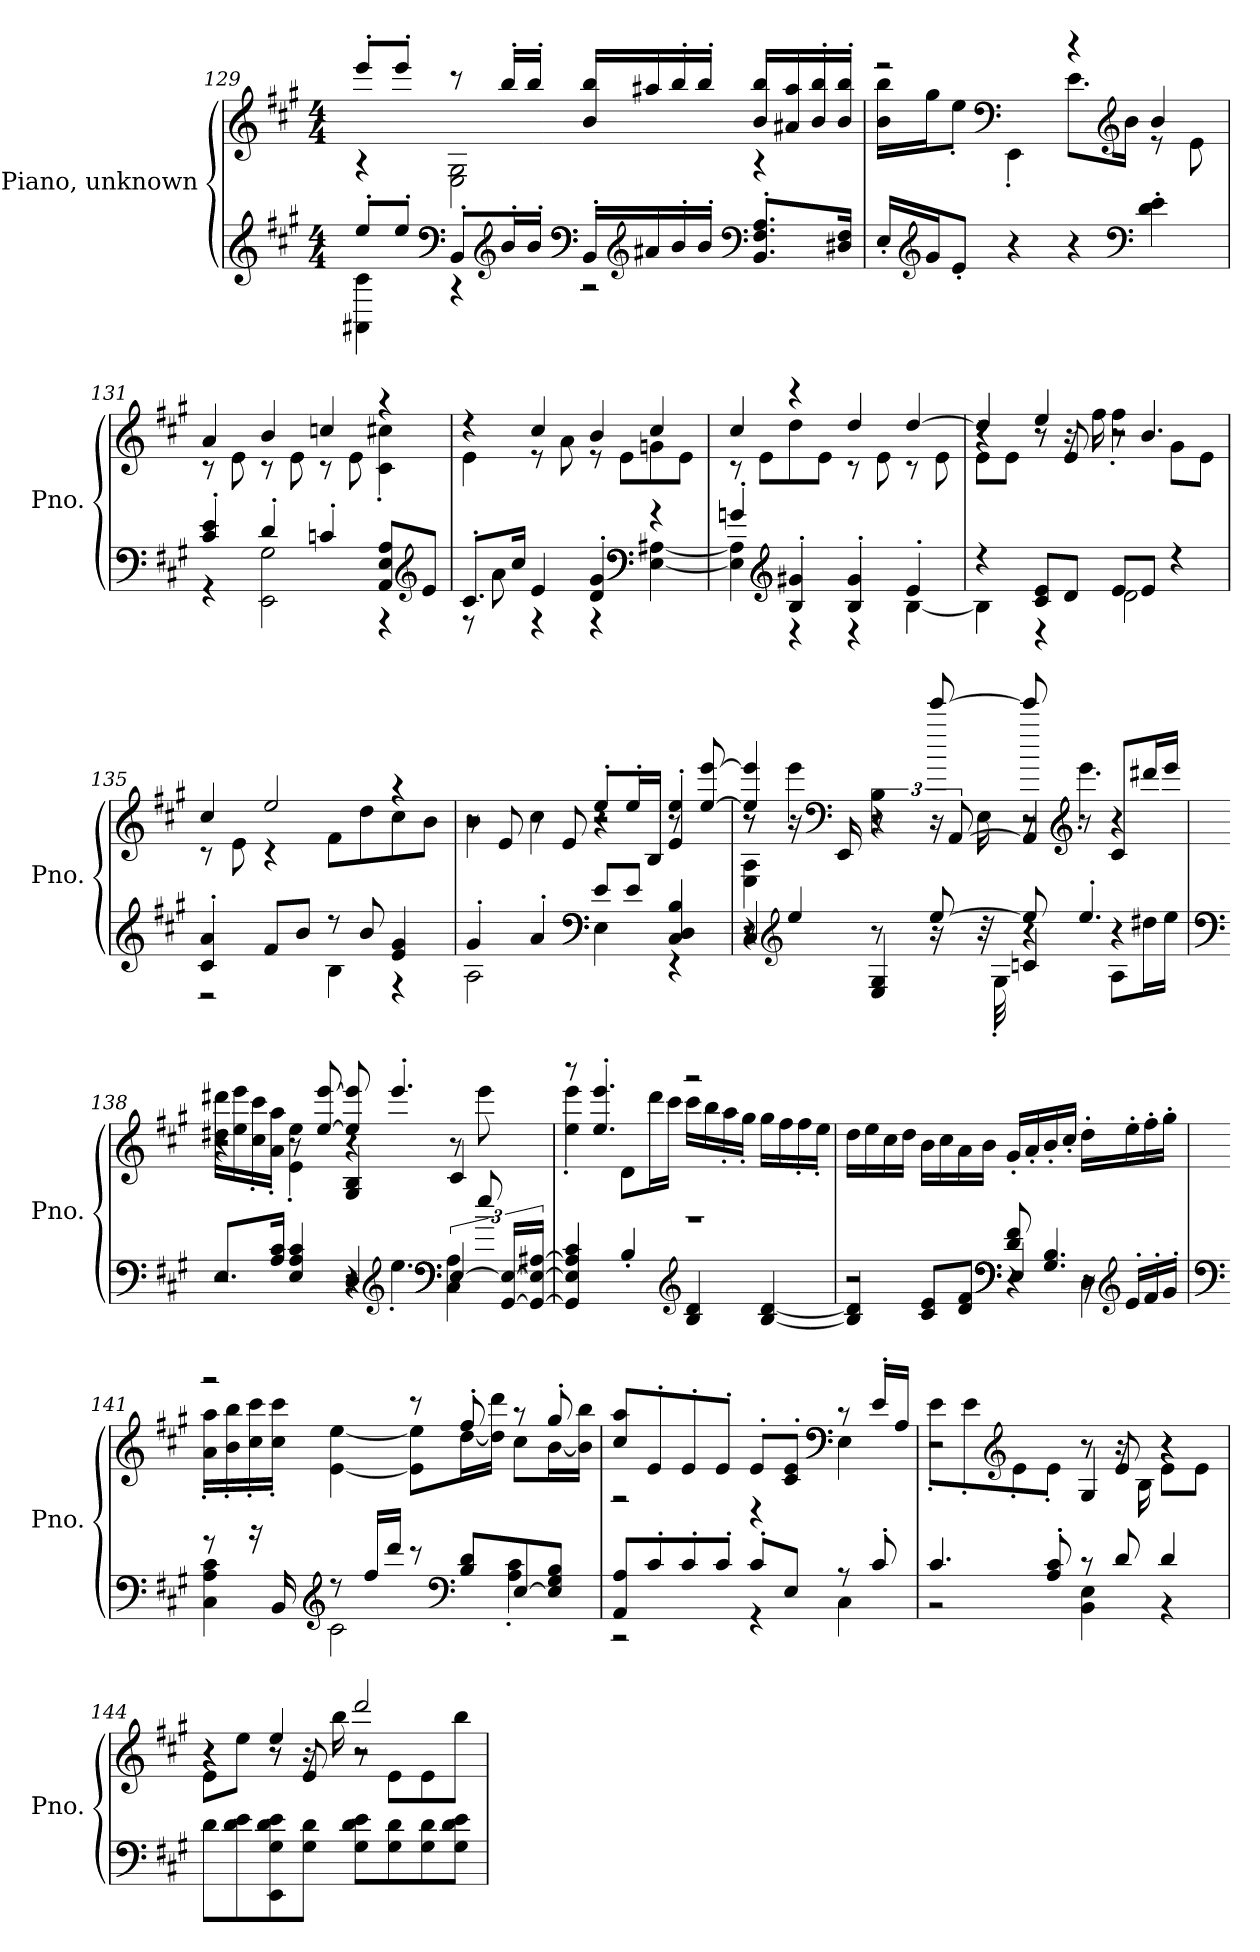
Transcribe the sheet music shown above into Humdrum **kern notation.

**kern	**kern
*part1	*part1
*staff2	*staff1
*I"Piano, unknown	*
*I'Pno.	*
*clefG2	*clefG2
*k[f#c#g#]	*k[f#c#g#]
*M4/4	*M4/4
=129	=129
*^	*^
8ee'/L	4AA#X\ 4c#\	8eee'/L	4r
8ee'/J	.	8eee'/J	.
*clefF4	*	*	*
8BB'/L	4r	8r	2E\ 2G#\
*clefG2	*	*	*
16b'/L	.	16bb'/LL	.
16b'/JJ	.	16bb'/JJ	.
*clefF4	*	*	*
16BB'/LL	2r	16b/ 16bb/LL	.
*clefG2	*	*	*
16a#X/	.	16aa#X/	.
16b'/	.	16bb'/	.
16b'/JJ	.	16bb'/JJ	.
*clefF4	*	*	*
8.BB/' 8.F#/' 8.A/'L	.	16b/ 16bb/LL	4r
.	.	16a#X/ 16aa#/	.
.	.	16b/' 16bb/'	.
16D#X/ 16F#/Jk	.	16b/' 16bb/'JJ	.
*v	*v	*	*
!!LO:LB:g=z	!!
=130	=130	=130
16E'/LL	2r	16b\ 16bb\LL
*clefG2	*	*
16g#/J	.	16gg#\J
8e'/J	.	8ee'\J
*	*clefF4	*
4r	.	4EE'\
4r	4r	8.e\L
*	*clefG2	*
.	.	16b\Jk
*clefF4	*	*
4d\' 4e\'	4b/	8r
.	.	8e\
=131	=131	=131
*^	*	*
4c#/' 4e/'	4r	4a/	8r
.	.	.	8e\
4d'/	2EE\ 2G#\	4b/	8r
.	.	.	8e\
4cn'/	.	4ccn/	8r
.	.	.	8e\
8AA/ 8E/ 8A/L	4r	4r	4c#\' 4cc#X\'
*clefG2	*	*	*
8e/J	.	.	.
=132	=132	=132	=132
8.c#'/L	8r	4r	4e\
.	8a\	.	.
16cc#/Jk	.	.	.
4e/	4r	4cc#/	8r
.	.	.	8a\
4d/' 4g#/'	4r	4b/	8r
.	.	.	8e\L
*clefF4	*	*	*
4r	[4E\ [4A#X\	4cc#/	8gn\
.	.	.	8e\J
!!LO:LB:g=z	!!
=133	=133	=133	=133
4gn'/	4E\] 4A#\]	4cc#/	8r
.	.	.	8e\L
*clefG2	*	*	*
4B/' 4g#X/'	4r	4r	8dd\
.	.	.	8e\J
4B/' 4g#/'	4r	4dd/	8r
.	.	.	8e\
4e'/	[4B\	[4dd/	8r
.	.	.	8e\
=134	=134	=134	=134
*	*	*	*^
4r	4B\]	4dd/]	8e\L	4r
.	.	.	8e\J	.
8c#/ 8e/L	4r	4ee/	8r	8r
8d/J	.	.	16r	8e/
.	.	.	16ff#\	.
8e/L	2d\	8r	4ff#'\	2r
8e/J	.	4.b/	.	.
4r	.	.	8g#\L	.
.	.	.	8e\J	.
*	*	*	*v	*v
=135	=135	=135	=135
4c#/' 4a/'	2r	4cc#/	8r
.	.	.	8e\
8f#/L	.	2ee/	4r
8b/J	.	.	.
8r	4B\	.	8f#\L
8b/	.	.	8dd\
4e/ 4g#/	4r	4r	8cc#\
.	.	.	8b\J
=136	=136	=136	=136
*	*	*	*^
4g#'/	2A\	2r	4b\	8r
.	.	.	.	8e/
4a'/	.	.	4cc#\	8r
.	.	.	.	8e/
*clefF4	*	*	*	*
8e/L	4E\	4r	2r	8ee'/L
8e/J	.	.	.	16ee'/L
.	.	.	.	16B/JJ
4C#/ 4D/ 4B/	4r	8r	.	4e/' 4ee/'
.	.	[8ee/ [8eee/	.	.
!!LO:LB:g=z
=137	=137	=137	=137	=137
*	*^	*	*	*^
8r	4r	4C#/	4ee/] 4eee/]	8r	8r	4E\ 4A\
*clefG2	*	*	*	*	*	*
4ee/	.	.	.	4eee\	16r	.
*	*	*	*clefF4	*	*	*
.	.	.	.	.	16EE/	.
.	8r	4E/ 4G#/	8r	.	6r	4B\
[8ee/	16r	.	[8eee/	16r	.	.
.	.	.	.	.	[12AA/	.
.	32r	.	.	16E\	.	.
.	32G#'\	.	.	.	.	.
8ee/]	4r	4cn/	8eee/]	8r	4AA/]	2r
*	*	*	*clefG2	*	*	*
4.ee'/	.	.	8r	4.eee'\	.	.
.	8A\L	4r	4r	.	8c#/L	.
.	16dd#X\L	.	.	.	16ddd#X/L	.
.	16ee\JJ	.	.	.	16eee/JJ	.
*v	*v	*v	*	*	*	*
*	*v	*v	*v	*v
!!LO:PB:g=z
=138	=138
*clefF4	*
*^	*^
*	*^	*	*^
*	*	*^	*	*	*
2r	2r	8.E/L	2r	4r	16dd#X\ 16ddd#X\LL	2r
.	.	.	.	.	16ee\ 16eee\	.
.	.	.	.	.	16cc#\' 16ccc#\'	.
.	.	16A/ 16c#/Jk	.	.	16a\' 16aa\'JJ	.
.	.	4E/ 4A/ 4c#/	.	8r	4e\' 4ee\'	.
.	.	.	.	[8ee/ [8eee/	.	.
4r	8r	4D/	4r	8ee/] 8eee/]	4r	4G#/ 4B/
*clefG2	*	*	*	*	*	*
.	4.ee'\	.	.	4.eee'/	.	.
*clefF4	*	*	*	*	*	*
8r	.	[6E/	4C#\ 4A\	.	8r	4c#/
8ee/	.	.	.	.	8eee\	.
.	.	[24GG#/ 24E/_LL	.	.	.	.
.	.	24GG#/_ 24E/_ [24A#X/JJ	.	.	.	.
*	*v	*v	*v	*	*	*
*	*	*	*v	*v
=139	=139	=139	=139
1r	4GG#/] 4E/] 4A#/] 4c#/	8r	4ee\' 4eee\'
.	.	4.ee/' 4.eee/'	.
.	4B'/	.	8d\L
.	.	.	16ddd\L
.	.	.	16ccc#\JJ
*clefG2	*	*	*
.	4B/ 4d/	2r	16ccc#\LL
.	.	.	16bb\
.	.	.	16aa'\
.	.	.	16gg#'\JJ
.	[4B/ [4d/	.	16gg#\LL
.	.	.	16ff#\
.	.	.	16ff#'\
.	.	.	16ee'\JJ
*	*	*v	*v
!!LO:LB:g=z
=140	=140	=140
*	*^	*
2r	2r	4B/] 4d/]	16dd\LL
.	.	.	16ee\
.	.	.	16cc#\
.	.	.	16dd\JJ
.	.	8c#/ 8e/L	16b\LL
.	.	.	16cc#\
.	.	8d/ 8f#/J	16a\
.	.	.	16b\JJ
*clefF4	*	*	*
8d/ 8f#/	4r	4E/	16g#'/LL
.	.	.	16a'/
4.G#/ 4.B/	.	.	16b'/
.	.	.	16cc#'/JJ
.	4D\	16r	16dd'\LL
*clefG2	*	*	*
.	.	16e'/LL	16ee'\
.	.	16f#'/	16ff#'\
.	.	16g#'/JJ	16gg#'\JJ
*v	*v	*v	*
=141	=141
*clefF4	*
*^	*^
8r	4C#\ 4A\ 4c#\	2r	16a\' 16aa\'LL
.	.	.	16b\' 16bb\'
16r	.	.	16cc#\' 16ccc#\'
16BB/	.	.	16cc#\' 16ccc#\'JJ
*clefG2	*	*	*
8r	2c#\	.	[4e\ [4ee\
16ff#/LL	.	.	.
16ddd/JJ	.	.	.
8r	.	8r	8e\] 8ee\]L
*clefF4	*	*	*
8B/ 8d/L	.	8ff#'/	[16dd\L
.	.	.	16dd\] 16ddd\JJ
[8E/	4A\' 4c#\'	8r	8cc#\L
8E/] 8G#/ 8B/J	.	8gg#'/	[16b\L
.	.	.	16b\] 16bb\JJ
!!LO:LB:g=z	!!
=142	=142	=142	=142
8AA/ 8A/L	2r	8cc#/ 8aa/L	2r
8c#'/	.	8e'/	.
8c#'/	.	8e'/	.
8c#'/J	.	8e'/J	.
8c#'/L	4r	8e'/L	4r
8E/J	.	8c#/' 8e/'J	.
*	*	*clefF4	*
8r	4C#\	8r	4E\
8c#'/	.	16e'/LL	.
.	.	16A/JJ	.
=143	=143	=143	=143
*	*	*	*^
4.c#/	2r	2r	8e'\L	2r
.	.	.	8e'\	.
*	*	*clefG2	*	*
.	.	.	8e'\	.
8A/' 8c#/'	.	.	8e'\J	.
8r	4BB\ 4E\	8r	8r	4G#/
8d/	.	8e/	16r	.
.	.	.	16B\	.
4d/	4r	4r	8e\L	4r
.	.	.	8e\J	.
*v	*v	*	*	*
=144	=144	=144	=144
8d\L	4r	8e\L	4r
8d\ 8e\	.	8ee\J	.
8EE\ 8G#\ 8d\ 8e\	4ee/	8r	8r
8G#\ 8d\J	.	16r	8e/
.	.	16bb\	.
8G#\ 8d\ 8e\L	2ddd/	8r	2r
8G#\ 8d\	.	8e\L	.
8G#\ 8d\	.	8e\	.
8G#\ 8d\ 8e\J	.	8bb\J	.
*	*v	*v	*v
=	=
*-	*-
